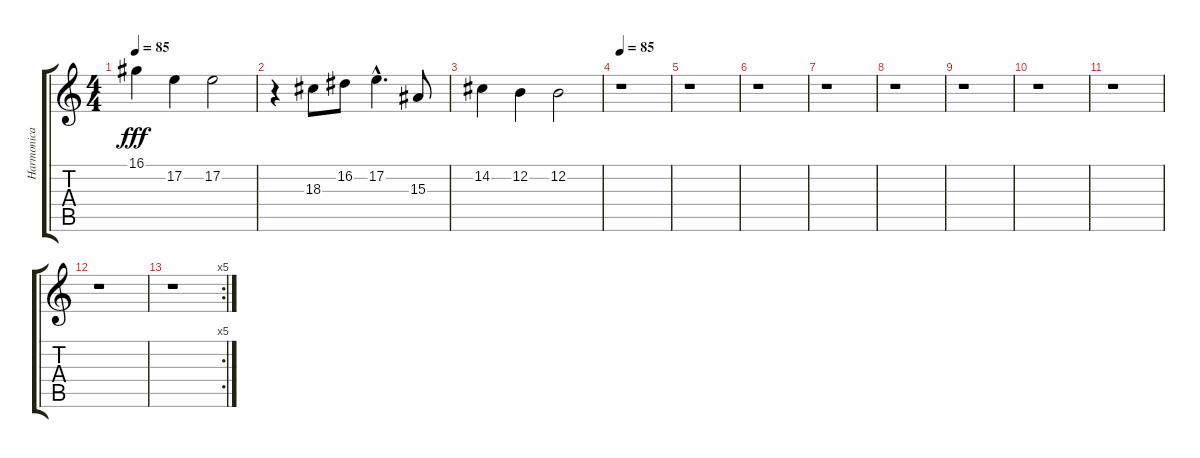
\track ("Harmonica" "Harmonica") {instrument harmonica}
\staff {score tabs}
\tuning (E4 B3 G3 D3 A2 E2) {hide}
\ts (4 4)
\tempo 85
\clef g2
\ks c
16.1.4{dy fff} 17.2.4 17.2.2 |
r.4 18.3.8 16.2.8 17.2{hac}.4{d} 15.3.8 |
14.2.4 12.2.4 12.2.2 |
\tempo 85
r.1 |
r.1 |
r.1 |
r.1 |
r.1 |
r.1 |
r.1 |
r.1 |
r.1 |
\rc 5
r.1
